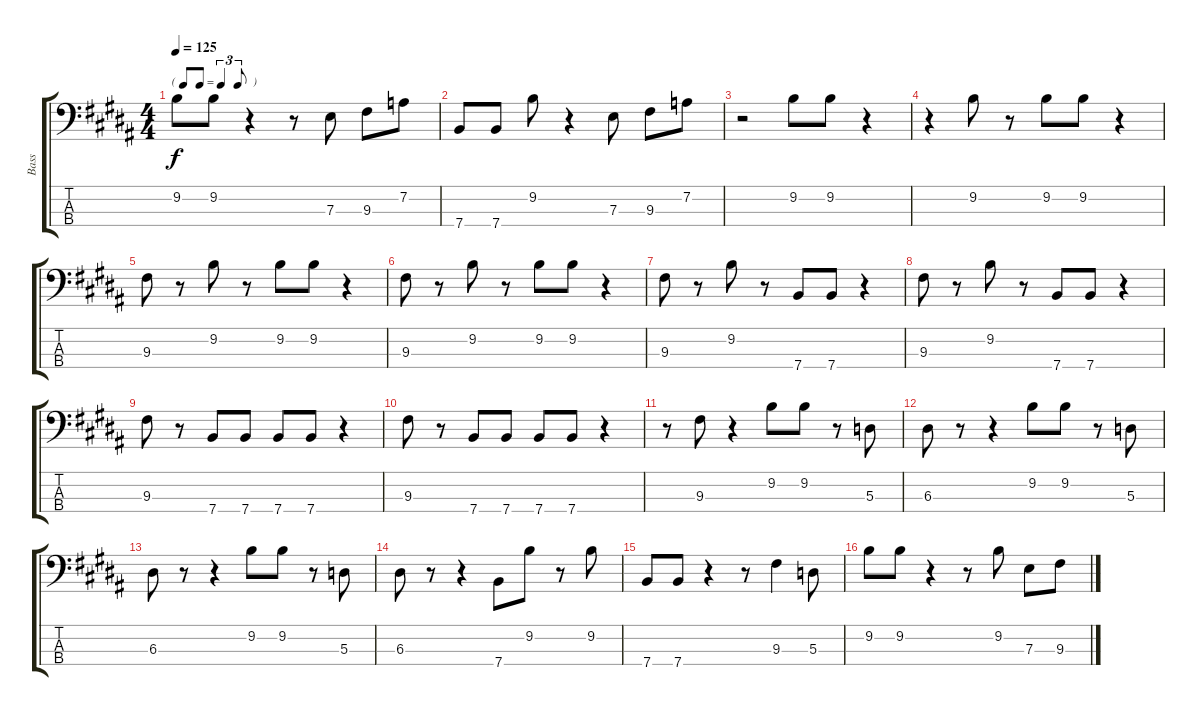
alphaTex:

\track ("Bass" "Bass") {instrument electricbassfinger}
\staff {score tabs}
\tuning (G2 D2 A1 E1) {hide}
\ts (4 4)
\tf triplet8th
\tempo 125
\clef f4
\ks b
9.2.8{dy f} 9.2.8 r.4 r.8 7.3.8 9.3.8 7.2.8 |
7.4.8 7.4.8 9.2.8 r.4 7.3.8 9.3.8 7.2.8 |
r.2 9.2.8 9.2.8 r.4 |
r.4 9.2.8 r.8 9.2.8 9.2.8 r.4 |
9.3.8 r.8 9.2.8 r.8 9.2.8 9.2.8 r.4 |
9.3.8 r.8 9.2.8 r.8 9.2.8 9.2.8 r.4 |
9.3.8 r.8 9.2.8 r.8 7.4.8 7.4.8 r.4 |
9.3.8 r.8 9.2.8 r.8 7.4.8 7.4.8 r.4 |
9.3.8 r.8 7.4.8 7.4.8 7.4.8 7.4.8 r.4 |
9.3.8 r.8 7.4.8 7.4.8 7.4.8 7.4.8 r.4 |
r.8 9.3.8 r.4 9.2.8 9.2.8 r.8 5.3.8 |
6.3.8 r.8 r.4 9.2.8 9.2.8 r.8 5.3.8 |
6.3.8 r.8 r.4 9.2.8 9.2.8 r.8 5.3.8 |
6.3.8 r.8 r.4 7.4.8 9.2.8 r.8 9.2.8 |
7.4.8 7.4.8 r.4 r.8 9.3.4 5.3.8 |
9.2.8 9.2.8 r.4 r.8 9.2.8 7.3.8 9.3.8
